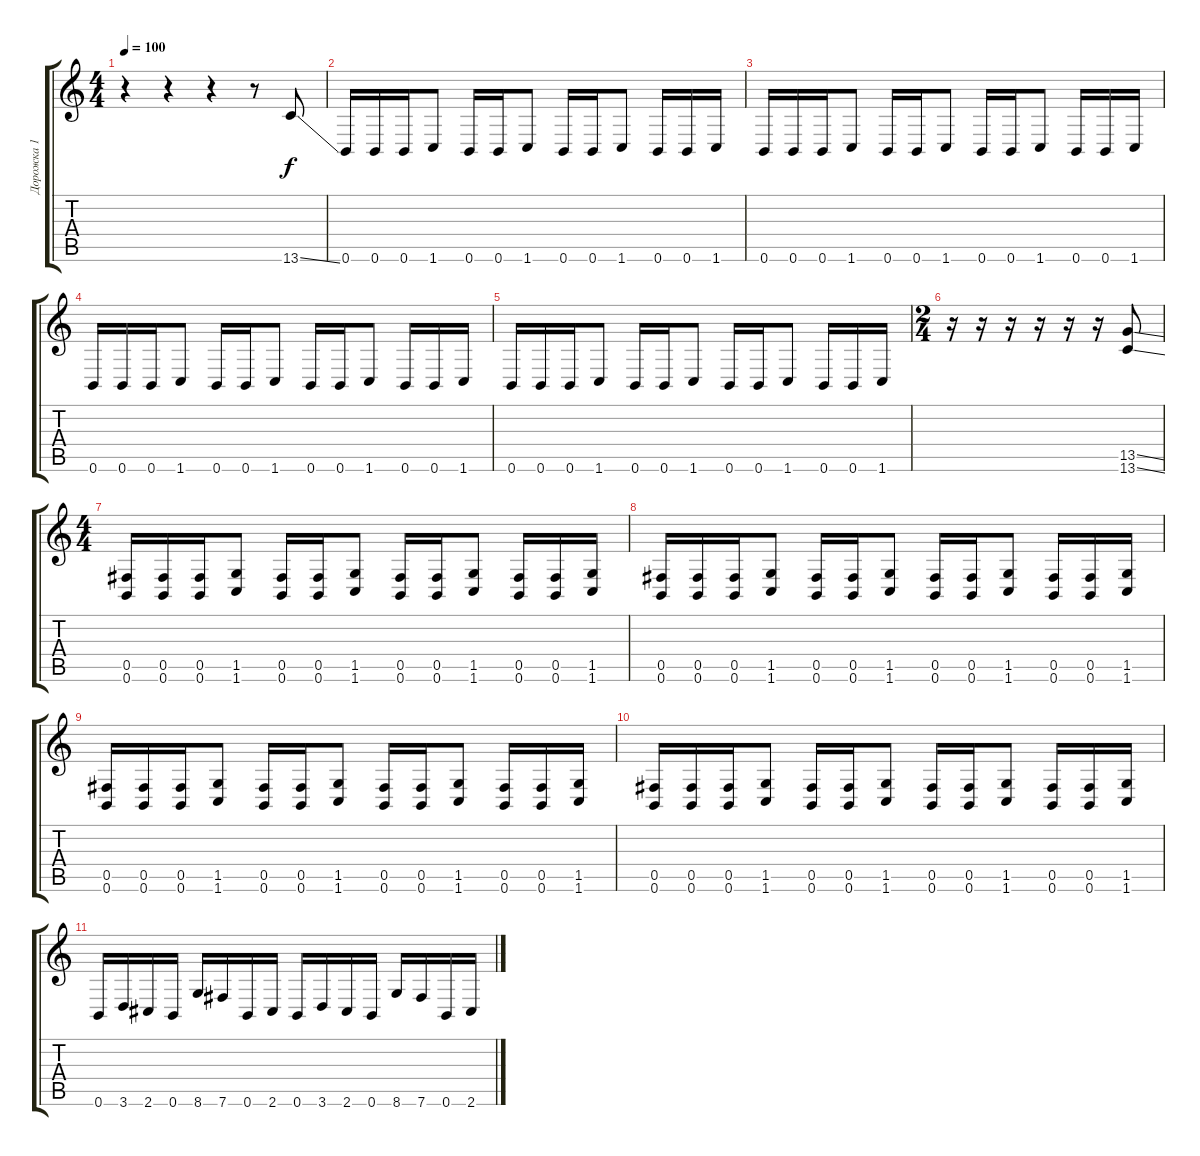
\track ("Дорожка 1" "Дорожка 1") {instrument distortionguitar}
\staff {score tabs}
\tuning (Db4 Ab3 E3 B2 Gb2 B1) {hide}
\ts (4 4)
\tempo 100
\clef g2
\ks c
r.4{dy f instrument distortionguitar} r.4 r.4 r.8 13.6{ss}.8 |
0.6.16 0.6.16 0.6.16 1.6.8 0.6.16 0.6.16 1.6.8 0.6.16 0.6.16 1.6.8 0.6.16 0.6.16 1.6.16 |
0.6.16 0.6.16 0.6.16 1.6.8 0.6.16 0.6.16 1.6.8 0.6.16 0.6.16 1.6.8 0.6.16 0.6.16 1.6.16 |
0.6.16 0.6.16 0.6.16 1.6.8 0.6.16 0.6.16 1.6.8 0.6.16 0.6.16 1.6.8 0.6.16 0.6.16 1.6.16 |
0.6.16 0.6.16 0.6.16 1.6.8 0.6.16 0.6.16 1.6.8 0.6.16 0.6.16 1.6.8 0.6.16 0.6.16 1.6.16 |
\ts (2 4)
r.16 r.16 r.16 r.16 r.16 r.16 (13.5{ss} 13.6{ss}).8 |
\ts (4 4)
(0.5 0.6).16 (0.5 0.6).16 (0.5 0.6).16 (1.5 1.6).8 (0.5 0.6).16 (0.5 0.6).16 (1.5 1.6).8 (0.5 0.6).16 (0.5 0.6).16 (1.5 1.6).8 (0.5 0.6).16 (0.5 0.6).16 (1.5 1.6).16 |
(0.5 0.6).16 (0.5 0.6).16 (0.5 0.6).16 (1.5 1.6).8 (0.5 0.6).16 (0.5 0.6).16 (1.5 1.6).8 (0.5 0.6).16 (0.5 0.6).16 (1.5 1.6).8 (0.5 0.6).16 (0.5 0.6).16 (1.5 1.6).16 |
(0.5 0.6).16 (0.5 0.6).16 (0.5 0.6).16 (1.5 1.6).8 (0.5 0.6).16 (0.5 0.6).16 (1.5 1.6).8 (0.5 0.6).16 (0.5 0.6).16 (1.5 1.6).8 (0.5 0.6).16 (0.5 0.6).16 (1.5 1.6).16 |
(0.5 0.6).16 (0.5 0.6).16 (0.5 0.6).16 (1.5 1.6).8 (0.5 0.6).16 (0.5 0.6).16 (1.5 1.6).8 (0.5 0.6).16 (0.5 0.6).16 (1.5 1.6).8 (0.5 0.6).16 (0.5 0.6).16 (1.5 1.6).16 |
0.6.16 3.6.16 2.6.16 0.6.16 8.6.16 7.6.16 0.6.16 2.6.16 0.6.16 3.6.16 2.6.16 0.6.16 8.6.16 7.6.16 0.6.16 2.6.16
